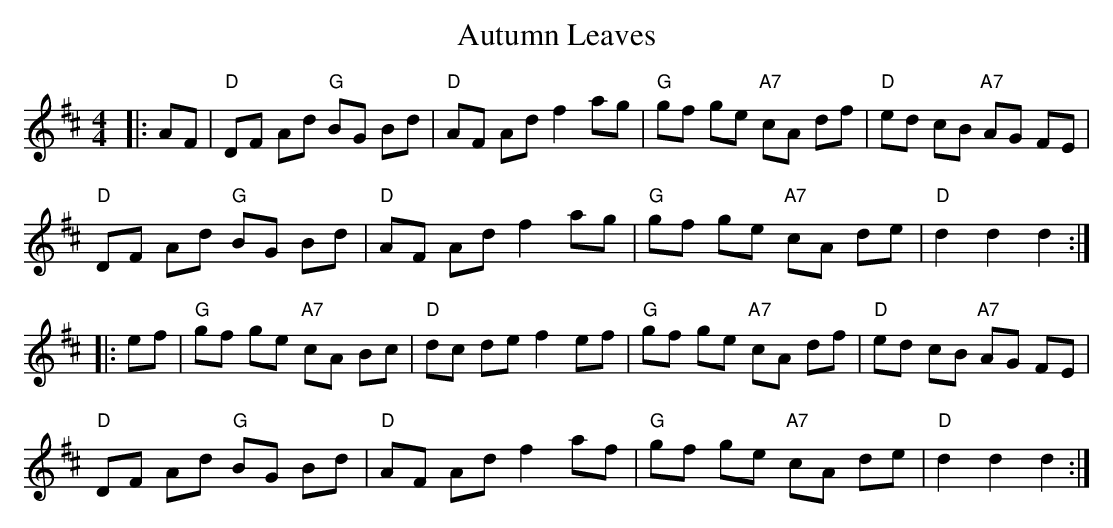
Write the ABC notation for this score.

X:1
T:Autumn Leaves
M:4/4
L:1/8
K:D
|:AF|"D"DF Ad "G"BG Bd|"D"AF Adf2ag|"G"gf ge "A7"cA df|"D"ed cB "A7"AG FE|
"D"DF Ad "G"BG Bd|"D"AF Adf2ag|"G"gf ge "A7"cA de|"D"d2d2d2:|
|:ef|"G"gf ge "A7"cA Bc|"D"dc def2ef|"G"gf ge "A7"cA df|"D"ed cB "A7"AG FE|
"D"DF Ad "G"BG Bd|"D"AF Adf2af|"G"gf ge "A7"cA de|"D"d2d2d2:|
